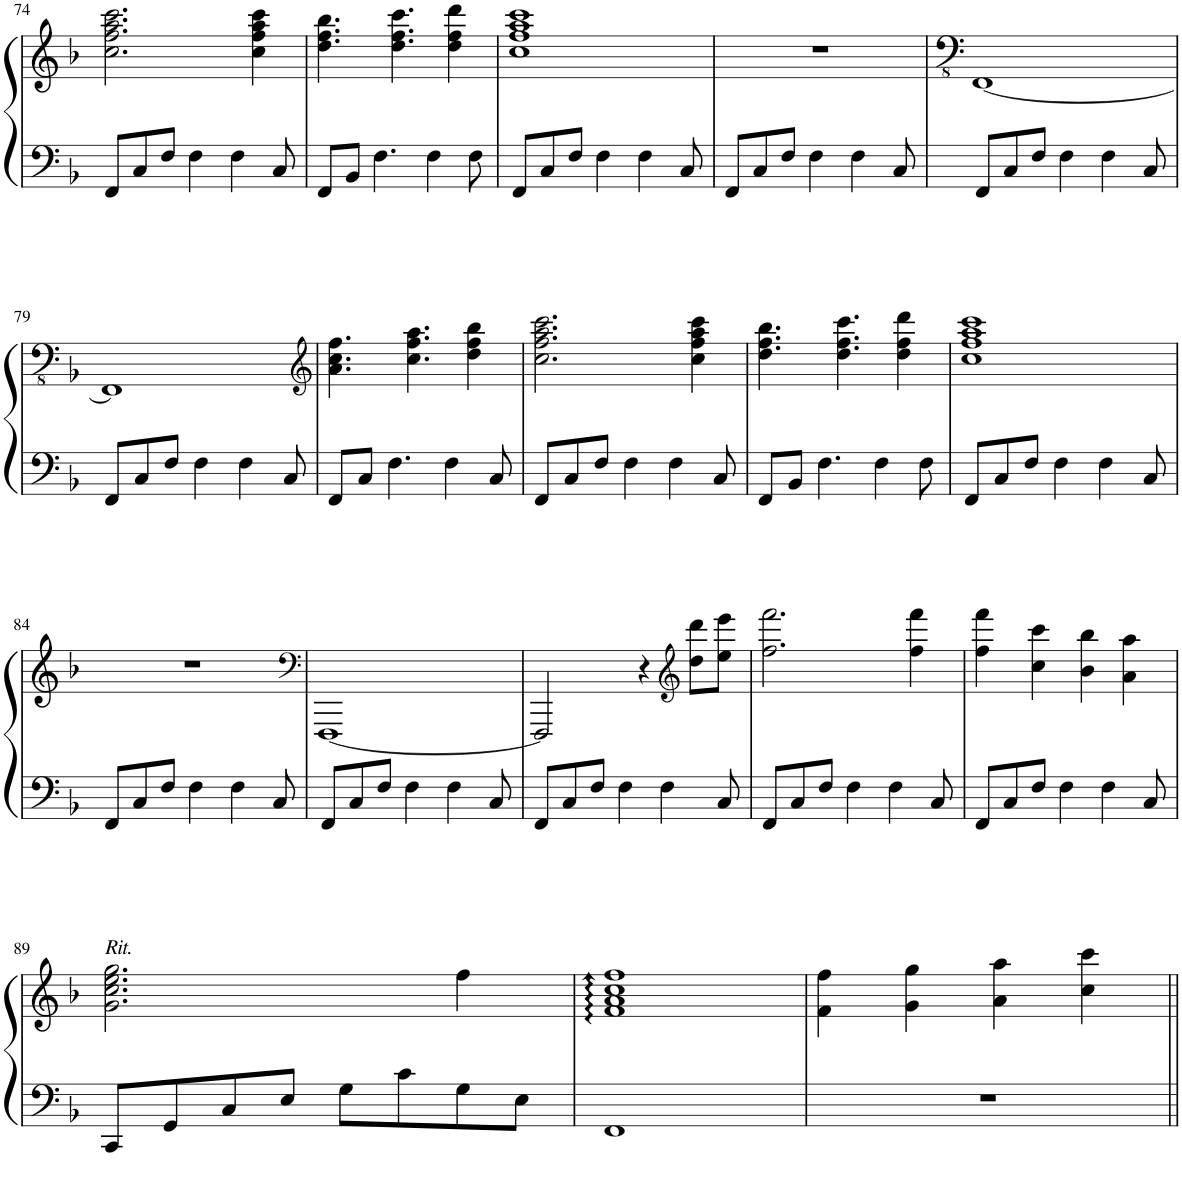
**kern	**kern
*part1	*part1
*staff2	*staff1
*I"Piano	*
*I'Pno.	*
!!LO:PB:g=z
*clefF4	*clefG2
*k[b-]	*k[b-]
*M4/4	*M4/4
=74	=74
8FF/L	2.cc\ 2.ff\ 2.aa\ 2.ccc\
8C/	.
8F/J	.
4F\	.
4F\	.
.	4cc\ 4ff\ 4aa\ 4ccc\
8C/	.
=75	=75
8FF/L	4.dd\ 4.ff\ 4.bb-\
8BB-/J	.
4.F\	.
.	4.dd\ 4.ff\ 4.ccc\
4F\	.
.	4dd\ 4ff\ 4ddd\
8F\	.
=76	=76
8FF/L	1cc 1ff 1aa 1ccc
8C/	.
8F/J	.
4F\	.
4F\	.
8C/	.
=77	=77
8FF/L	1r
8C/	.
8F/J	.
4F\	.
4F\	.
8C/	.
=78	=78
8FF/L	[1FFF
8C/	.
8F/J	.
4F\	.
4F\	.
8C/	.
!!LO:LB:g=z
=79	=79
8FF/L	1FFF]
8C/	.
8F/J	.
4F\	.
4F\	.
8C/	.
=80	=80
*	*clefG2
8FF/L	4.a\ 4.cc\ 4.ff\
8C/J	.
4.F\	.
.	4.cc\ 4.ff\ 4.aa\
4F\	.
.	4dd\ 4ff\ 4bb-\
8C/	.
=81	=81
8FF/L	2.cc\ 2.ff\ 2.aa\ 2.ccc\
8C/	.
8F/J	.
4F\	.
4F\	.
.	4cc\ 4ff\ 4aa\ 4ccc\
8C/	.
=82	=82
8FF/L	4.dd\ 4.ff\ 4.bb-\
8BB-/J	.
4.F\	.
.	4.dd\ 4.ff\ 4.ccc\
4F\	.
.	4dd\ 4ff\ 4ddd\
8F\	.
=83	=83
8FF/L	1cc 1ff 1aa 1ccc
8C/	.
8F/J	.
4F\	.
4F\	.
8C/	.
!!LO:LB:g=z
=84	=84
8FF/L	1r
8C/	.
8F/J	.
4F\	.
4F\	.
8C/	.
=85	=85
*	*clefF4
8FF/L	[1FFF
8C/	.
8F/J	.
4F\	.
4F\	.
8C/	.
=86	=86
8FF/L	2FFF/]
8C/	.
8F/J	.
4F\	.
.	4r
4F\	.
*	*clefG2
.	8dd\ 8ddd\L
8C/	8ee\ 8eee\J
=87	=87
8FF/L	2.ff\ 2.fff\
8C/	.
8F/J	.
4F\	.
4F\	.
.	4ff\ 4fff\
8C/	.
=88	=88
8FF/L	4ff\ 4fff\
8C/	.
8F/J	4cc\ 4ccc\
4F\	.
.	4b-\ 4bb-\
4F\	.
.	4a\ 4aa\
8C/	.
!!LO:LB:g=z
=89	=89
!	!LO:TX:a:i:t=Rit.
8CC/L	2.g\ 2.cc\ 2.ee\ 2.gg\
8GG/	.
8C/	.
8E/J	.
8G\L	.
8c\	.
8G\	4ff\
8E\J	.
=90	=90
1FF	1f 1a 1cc 1ff
=91	=91
1r	4f\ 4ff\
.	4g\ 4gg\
.	4a\ 4aa\
.	4cc\ 4ccc\
=||	=||
*-	*-
